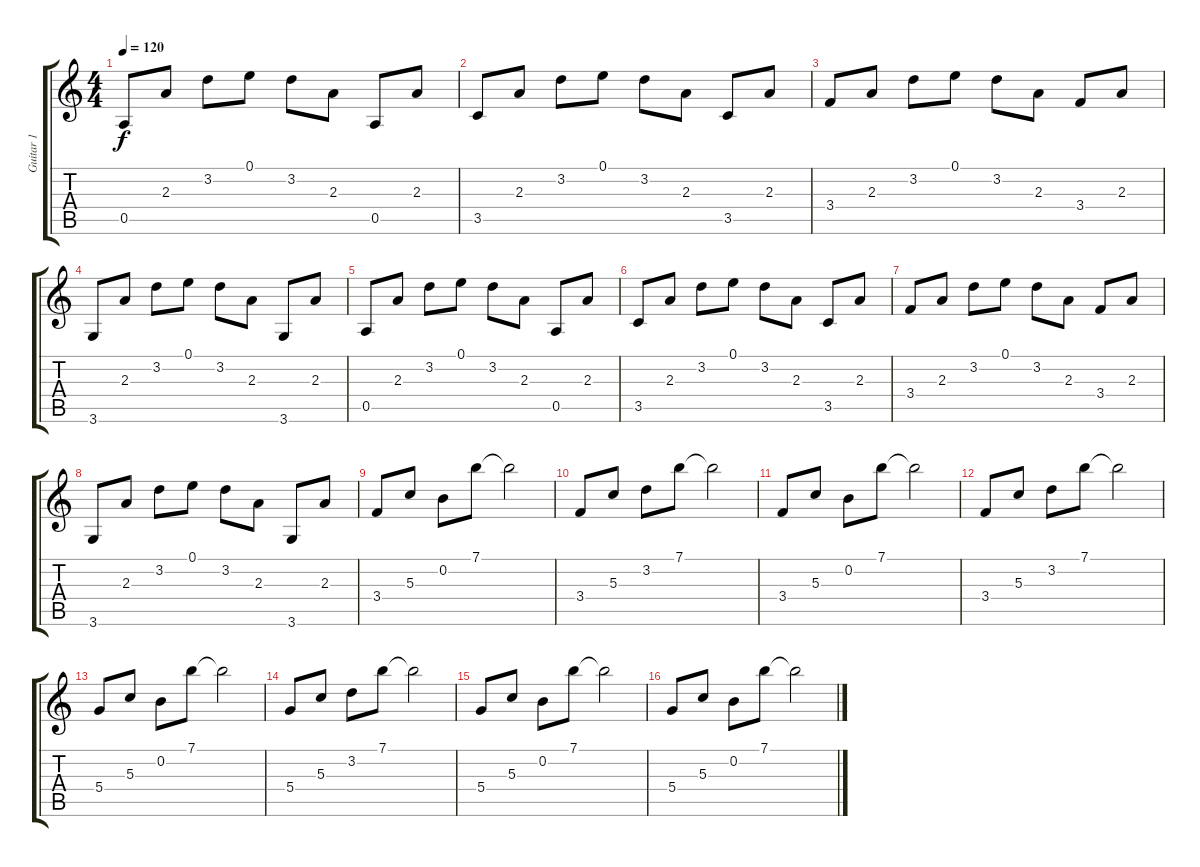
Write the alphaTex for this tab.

\track ("Guitar 1 " "Guitar 1 ") {instrument electricguitarclean}
\staff {score tabs}
\tuning (E4 B3 G3 D3 A2 E2) {hide}
\ts (4 4)
\tempo 120
\clef g2
\ks c
0.5.8{dy f} 2.3.8 3.2.8 0.1.8 3.2.8 2.3.8 0.5.8 2.3.8 |
3.5.8 2.3.8 3.2.8 0.1.8 3.2.8 2.3.8 3.5.8 2.3.8 |
3.4.8 2.3.8 3.2.8 0.1.8 3.2.8 2.3.8 3.4.8 2.3.8 |
3.6.8 2.3.8 3.2.8 0.1.8 3.2.8 2.3.8 3.6.8 2.3.8 |
0.5.8 2.3.8 3.2.8 0.1.8 3.2.8 2.3.8 0.5.8 2.3.8 |
3.5.8 2.3.8 3.2.8 0.1.8 3.2.8 2.3.8 3.5.8 2.3.8 |
3.4.8 2.3.8 3.2.8 0.1.8 3.2.8 2.3.8 3.4.8 2.3.8 |
3.6.8 2.3.8 3.2.8 0.1.8 3.2.8 2.3.8 3.6.8 2.3.8 |
3.4.8 5.3.8 0.2.8 7.1.8 7.1{t}.2 |
3.4.8 5.3.8 3.2.8 7.1.8 7.1{t}.2 |
3.4.8 5.3.8 0.2.8 7.1.8 7.1{t}.2 |
3.4.8 5.3.8 3.2.8 7.1.8 7.1{t}.2 |
5.4.8 5.3.8 0.2.8 7.1.8 7.1{t}.2 |
5.4.8 5.3.8 3.2.8 7.1.8 7.1{t}.2 |
5.4.8 5.3.8 0.2.8 7.1.8 7.1{t}.2 |
5.4.8 5.3.8 0.2.8 7.1.8 7.1{t}.2
